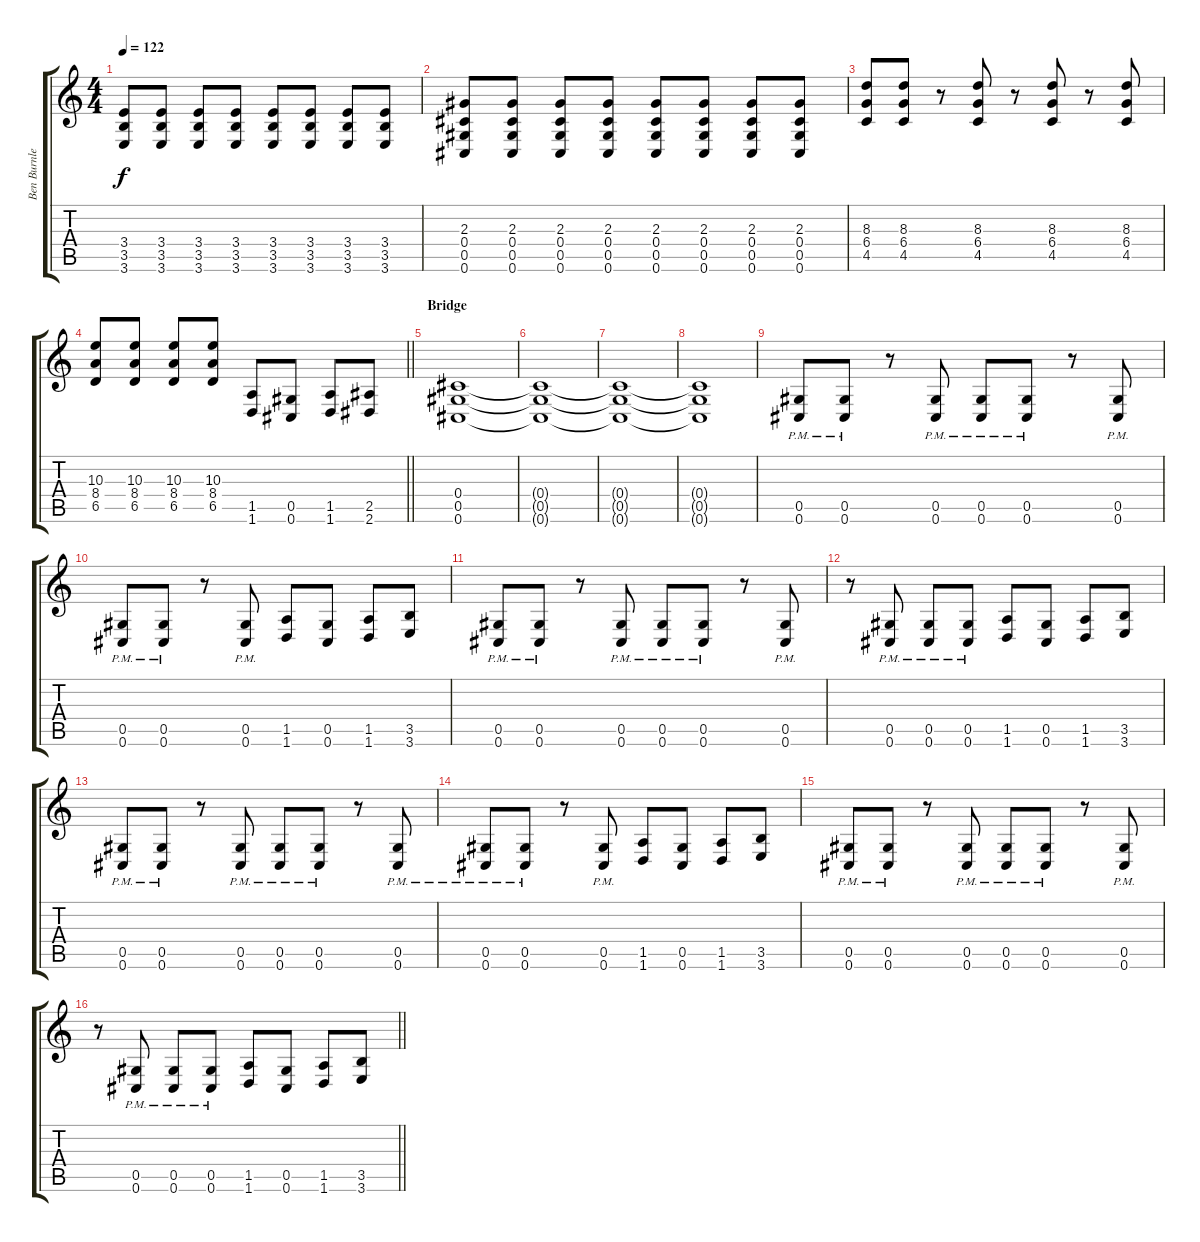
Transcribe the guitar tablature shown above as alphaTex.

\track ("Ben Burnley [Guitar]" "Ben Burnle") {instrument distortionguitar}
\staff {score tabs}
\tuning (Eb4 Bb3 Gb3 Db3 Ab2 Db2) {hide}
\ts (4 4)
\tempo 122
\clef g2
\ks c
(3.4 3.5 3.6).8{dy f} (3.4 3.5 3.6).8 (3.4 3.5 3.6).8 (3.4 3.5 3.6).8 (3.4 3.5 3.6).8 (3.4 3.5 3.6).8 (3.4 3.5 3.6).8 (3.4 3.5 3.6).8 |
(2.3 0.4 0.5 0.6).8 (2.3 0.4 0.5 0.6).8 (2.3 0.4 0.5 0.6).8 (2.3 0.4 0.5 0.6).8 (2.3 0.4 0.5 0.6).8 (2.3 0.4 0.5 0.6).8 (2.3 0.4 0.5 0.6).8 (2.3 0.4 0.5 0.6).8 |
(8.3 6.4 4.5).8 (8.3 6.4 4.5).8 r.8 (8.3 6.4 4.5).8 r.8 (8.3 6.4 4.5).8 r.8 (8.3 6.4 4.5).8 |
\barLineRight lightlight
(10.3 8.4 6.5).8 (10.3 8.4 6.5).8 (10.3 8.4 6.5).8 (10.3 8.4 6.5).8 (1.5 1.6).8 (0.5 0.6).8 (1.5 1.6).8 (2.5 2.6).8 |
\section ("" "Bridge")
(0.4 0.5 0.6).1 |
(0.4{t} 0.5{t} 0.6{t}).1 |
(0.4{t} 0.5{t} 0.6{t}).1 |
(0.4{t} 0.5{t} 0.6{t}).1 |
(0.5{pm} 0.6{pm}).8 (0.5{pm} 0.6{pm}).8 r.8 (0.5{pm} 0.6{pm}).8 (0.5{pm} 0.6{pm}).8 (0.5{pm} 0.6{pm}).8 r.8 (0.5{pm} 0.6{pm}).8 |
(0.5{pm} 0.6{pm}).8 (0.5{pm} 0.6{pm}).8 r.8 (0.5{pm} 0.6{pm}).8 (1.5 1.6).8 (0.5 0.6).8 (1.5 1.6).8 (3.5 3.6).8 |
(0.5{pm} 0.6{pm}).8 (0.5{pm} 0.6{pm}).8 r.8 (0.5{pm} 0.6{pm}).8 (0.5{pm} 0.6{pm}).8 (0.5{pm} 0.6{pm}).8 r.8 (0.5{pm} 0.6{pm}).8 |
r.8 (0.5{pm} 0.6{pm}).8 (0.5{pm} 0.6{pm}).8 (0.5{pm} 0.6{pm}).8 (1.5 1.6).8 (0.5 0.6).8 (1.5 1.6).8 (3.5 3.6).8 |
(0.5{pm} 0.6{pm}).8 (0.5{pm} 0.6{pm}).8 r.8 (0.5{pm} 0.6{pm}).8 (0.5{pm} 0.6{pm}).8 (0.5{pm} 0.6{pm}).8 r.8 (0.5{pm} 0.6{pm}).8 |
(0.5{pm} 0.6{pm}).8 (0.5{pm} 0.6{pm}).8 r.8 (0.5{pm} 0.6{pm}).8 (1.5 1.6).8 (0.5 0.6).8 (1.5 1.6).8 (3.5 3.6).8 |
(0.5{pm} 0.6{pm}).8 (0.5{pm} 0.6{pm}).8 r.8 (0.5{pm} 0.6{pm}).8 (0.5{pm} 0.6{pm}).8 (0.5{pm} 0.6{pm}).8 r.8 (0.5{pm} 0.6{pm}).8 |
\barLineRight lightlight
r.8 (0.5{pm} 0.6{pm}).8 (0.5{pm} 0.6{pm}).8 (0.5{pm} 0.6{pm}).8 (1.5 1.6).8 (0.5 0.6).8 (1.5 1.6).8 (3.5 3.6).8
